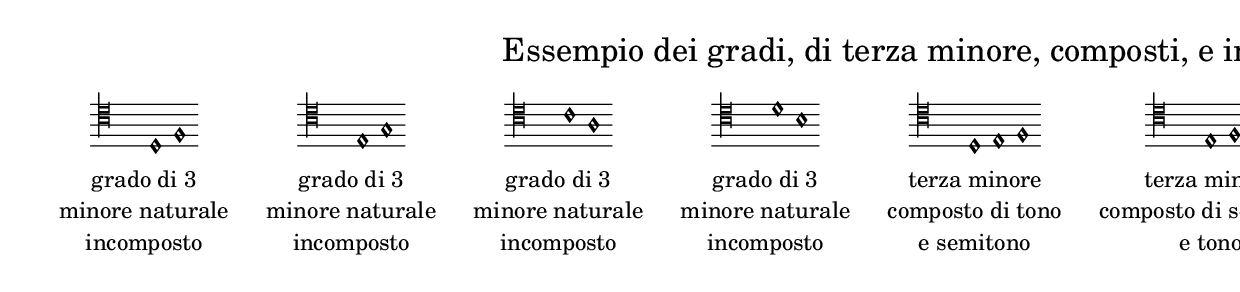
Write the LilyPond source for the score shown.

\version "2.22.2"

% Auto generated file

\header {
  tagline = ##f
}

dot = {
   \once \override Script.add-stem-support = ##f
   \once \override Script.toward-stem-shift = 0
   \once \override Script.skyline-horizontal-padding = 0
   \once \override Script.direction = 1
   \once \override Script.font-size = 1
}

\markup {
  \center-column {
    \line {
      \center-align
      \fontsize#3 { \concat { \normal-text "Essempio dei gradi, di terza minore, composti, e incomposti"} }
    }
    \null
    \line {
      \center-column {

        \line {
          \score {
            <<
              \new Staff \with { instrumentName = ""} {
                \override Staff.TimeSignature.stencil = ##f
                \override Staff.NoteHead.style = #'baroque
                \accidentalStyle Score.forget
                \override Rest.style = #'mensural
                \override NoteHead.style = #'petrucci
                \cadenzaOn
                \clef "mensural-c4"
                \key c #`((0 . ,NATURAL) (1 . ,NATURAL) (2 . ,NATURAL)
                          (3 . ,NATURAL) (4 . ,NATURAL) (5 . ,NATURAL)
                          (6 . ,NATURAL))  d1   f1  
                \cadenzaOff
              }
            >>
            \layout {
              \context {
                \Score
                \override SpacingSpanner.common-shortest-duration = #(ly:make-moment 1)
              }
            }
          }
        }
        \null
        \line {
          \left-align {  \normal-text "grado di 3" }
        }
        \line {
          \left-align {  \normal-text "minore naturale" }
        }
        \line {
          \left-align {  \normal-text "incomposto" }
        }

      }
      \hspace #3 
      \center-column {

        \line {
          \score {
            <<
              \new Staff \with { instrumentName = ""} {
                \override Staff.TimeSignature.stencil = ##f
                \override Staff.NoteHead.style = #'baroque
                \accidentalStyle Score.forget
                \override Rest.style = #'mensural
                \override NoteHead.style = #'petrucci
                \cadenzaOn
                \clef "mensural-c4"
                \key c #`((0 . ,NATURAL) (1 . ,NATURAL) (2 . ,NATURAL)
                          (3 . ,NATURAL) (4 . ,NATURAL) (5 . ,NATURAL)
                          (6 . ,NATURAL))  e1   g1  
                \cadenzaOff
              }
            >>
            \layout {
              \context {
                \Score
                \override SpacingSpanner.common-shortest-duration = #(ly:make-moment 1)
              }
            }
          }
        }
        \null
        \line {
          \left-align {  \normal-text "grado di 3" }
        }
        \line {
          \left-align {  \normal-text "minore naturale" }
        }
        \line {
          \left-align {  \normal-text "incomposto" }
        }

      }
      \hspace #3 
      \center-column {

        \line {
          \score {
            <<
              \new Staff \with { instrumentName = ""} {
                \override Staff.TimeSignature.stencil = ##f
                \override Staff.NoteHead.style = #'baroque
                \accidentalStyle Score.forget
                \override Rest.style = #'mensural
                \override NoteHead.style = #'petrucci
                \cadenzaOn
                \clef "mensural-c4"
                \key c #`((0 . ,NATURAL) (1 . ,NATURAL) (2 . ,NATURAL)
                          (3 . ,NATURAL) (4 . ,NATURAL) (5 . ,NATURAL)
                          (6 . ,NATURAL))  c'1   a1  
                \cadenzaOff
              }
            >>
            \layout {
              \context {
                \Score
                \override SpacingSpanner.common-shortest-duration = #(ly:make-moment 1)
              }
            }
          }
        }
        \null
        \line {
          \left-align {  \normal-text "grado di 3" }
        }
        \line {
          \left-align {  \normal-text "minore naturale" }
        }
        \line {
          \left-align {  \normal-text "incomposto" }
        }

      }
      \hspace #3 
      \center-column {

        \line {
          \score {
            <<
              \new Staff \with { instrumentName = ""} {
                \override Staff.TimeSignature.stencil = ##f
                \override Staff.NoteHead.style = #'baroque
                \accidentalStyle Score.forget
                \override Rest.style = #'mensural
                \override NoteHead.style = #'petrucci
                \cadenzaOn
                \clef "mensural-c4"
                \key c #`((0 . ,NATURAL) (1 . ,NATURAL) (2 . ,NATURAL)
                          (3 . ,NATURAL) (4 . ,NATURAL) (5 . ,NATURAL)
                          (6 . ,NATURAL))  d'1   b1  
                \cadenzaOff
              }
            >>
            \layout {
              \context {
                \Score
                \override SpacingSpanner.common-shortest-duration = #(ly:make-moment 1)
              }
            }
          }
        }
        \null
        \line {
          \left-align {  \normal-text "grado di 3" }
        }
        \line {
          \left-align {  \normal-text "minore naturale" }
        }
        \line {
          \left-align {  \normal-text "incomposto" }
        }

      }
      \hspace #3 
      \center-column {

        \line {
          \score {
            <<
              \new Staff \with { instrumentName = ""} {
                \override Staff.TimeSignature.stencil = ##f
                \override Staff.NoteHead.style = #'baroque
                \accidentalStyle Score.forget
                \override Rest.style = #'mensural
                \override NoteHead.style = #'petrucci
                \cadenzaOn
                \clef "mensural-c4"
                \key c #`((0 . ,NATURAL) (1 . ,NATURAL) (2 . ,NATURAL)
                          (3 . ,NATURAL) (4 . ,NATURAL) (5 . ,NATURAL)
                          (6 . ,NATURAL))  d1   e1   f1  
                \cadenzaOff
              }
            >>
            \layout {
              \context {
                \Score
                \override SpacingSpanner.common-shortest-duration = #(ly:make-moment 1)
              }
            }
          }
        }
        \null
        \line {
          \left-align {  \normal-text "terza minore" }
        }
        \line {
          \left-align {  \normal-text "composto di tono" }
        }
        \line {
          \left-align {  \normal-text "e semitono" }
        }

      }
      \hspace #3 
      \center-column {

        \line {
          \score {
            <<
              \new Staff \with { instrumentName = ""} {
                \override Staff.TimeSignature.stencil = ##f
                \override Staff.NoteHead.style = #'baroque
                \accidentalStyle Score.forget
                \override Rest.style = #'mensural
                \override NoteHead.style = #'petrucci
                \cadenzaOn
                \clef "mensural-c4"
                \key c #`((0 . ,NATURAL) (1 . ,NATURAL) (2 . ,NATURAL)
                          (3 . ,NATURAL) (4 . ,NATURAL) (5 . ,NATURAL)
                          (6 . ,NATURAL))  e1   f1   g1  
                \cadenzaOff
              }
            >>
            \layout {
              \context {
                \Score
                \override SpacingSpanner.common-shortest-duration = #(ly:make-moment 1)
              }
            }
          }
        }
        \null
        \line {
          \left-align {  \normal-text "terza minore" }
        }
        \line {
          \left-align {  \normal-text "composto di semitono" }
        }
        \line {
          \left-align {  \normal-text "e tono" }
        }

      }
      \hspace #3 
      \center-column {

        \line {
          \score {
            <<
              \new Staff \with { instrumentName = ""} {
                \override Staff.TimeSignature.stencil = ##f
                \override Staff.NoteHead.style = #'baroque
                \accidentalStyle Score.forget
                \override Rest.style = #'mensural
                \override NoteHead.style = #'petrucci
                \cadenzaOn
                \clef "mensural-c4"
                \key c #`((0 . ,NATURAL) (1 . ,NATURAL) (2 . ,NATURAL)
                          (3 . ,NATURAL) (4 . ,NATURAL) (5 . ,NATURAL)
                          (6 . ,NATURAL))  c'1   b1   a1  
                \cadenzaOff
              }
            >>
            \layout {
              \context {
                \Score
                \override SpacingSpanner.common-shortest-duration = #(ly:make-moment 1)
              }
            }
          }
        }
        \null
        \line {
          \left-align {  \normal-text "terza minore" }
        }
        \line {
          \left-align {  \normal-text "composto di semitono" }
        }
        \line {
          \left-align {  \normal-text "e tono" }
        }

      }
      \hspace #3 
      \center-column {

        \line {
          \score {
            <<
              \new Staff \with { instrumentName = ""} {
                \override Staff.TimeSignature.stencil = ##f
                \override Staff.NoteHead.style = #'baroque
                \accidentalStyle Score.forget
                \override Rest.style = #'mensural
                \override NoteHead.style = #'petrucci
                \cadenzaOn
                \clef "mensural-c4"
                \key c #`((0 . ,NATURAL) (1 . ,NATURAL) (2 . ,NATURAL)
                          (3 . ,NATURAL) (4 . ,NATURAL) (5 . ,NATURAL)
                          (6 . ,NATURAL))  d'1   c'1   b1  
                \cadenzaOff
              }
            >>
            \layout {
              \context {
                \Score
                \override SpacingSpanner.common-shortest-duration = #(ly:make-moment 1)
              }
            }
          }
        }
        \null
        \line {
          \left-align {  \normal-text "terza minore" }
        }
        \line {
          \left-align {  \normal-text "composto di tono" }
        }
        \line {
          \left-align {  \normal-text "e semitono" }
        }

      }
      \hspace #3 

    }
  }
}